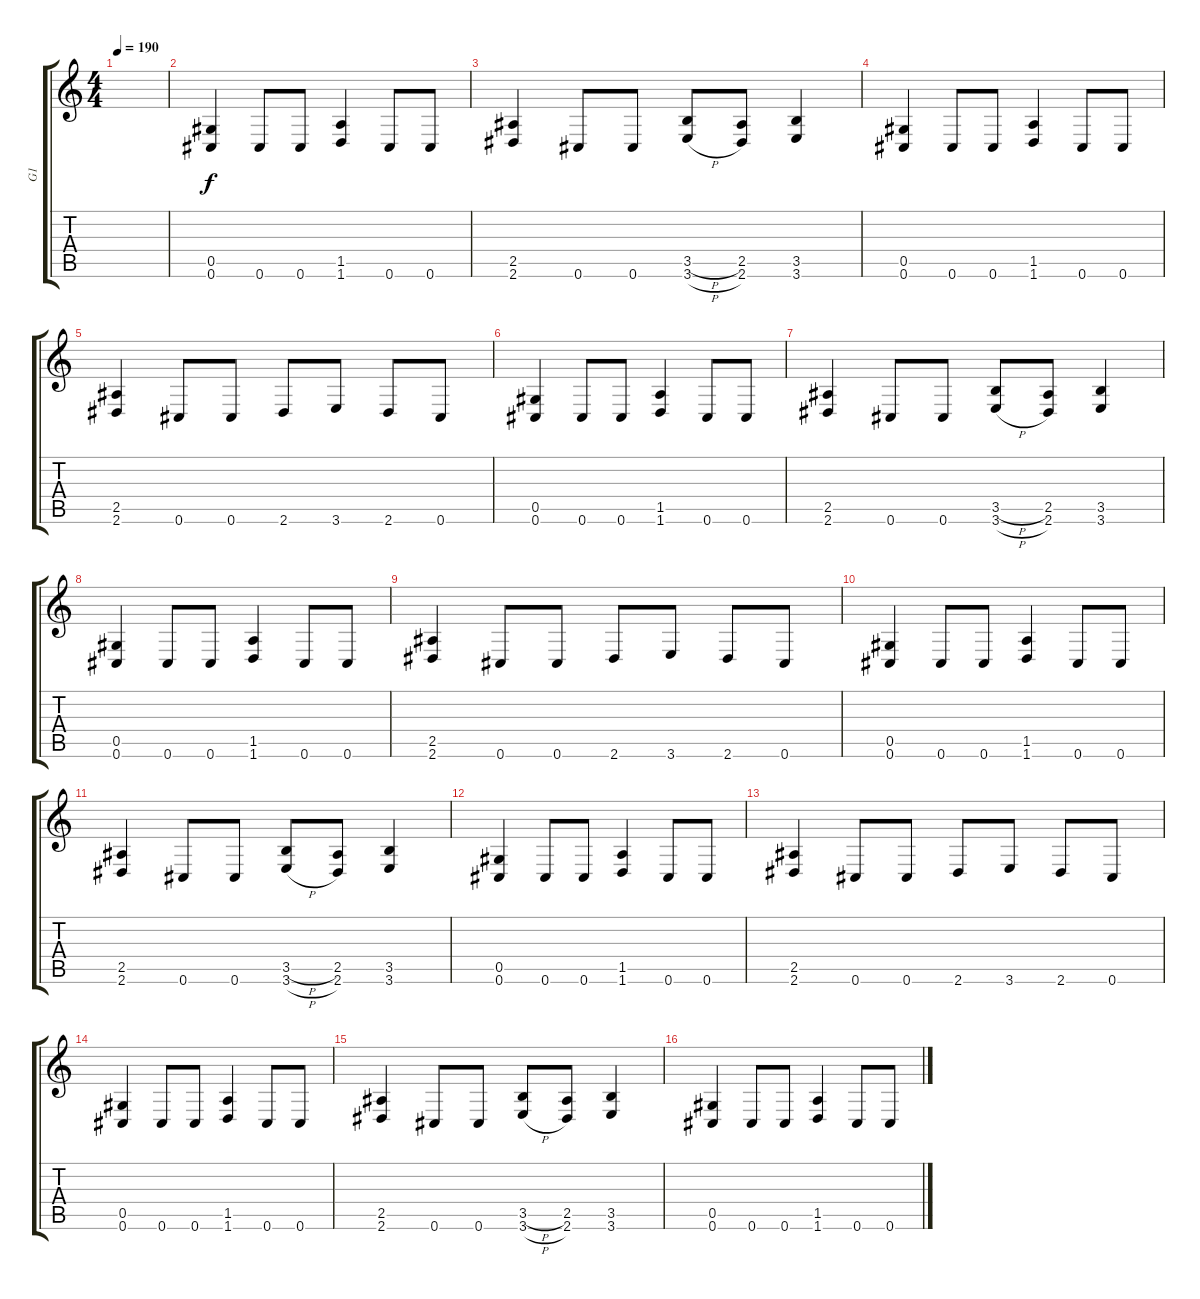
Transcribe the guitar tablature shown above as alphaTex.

\track ("G1" "G1") {instrument distortionguitar}
\staff {score tabs}
\tuning (Eb4 Bb3 Gb3 Db3 Ab2 Db2) {hide}
\ts (4 4)
\tempo 190
\clef g2
\ks c
|
(0.5 0.6).4 0.6.8 0.6.8 (1.5 1.6).4 0.6.8 0.6.8 |
(2.5 2.6).4 0.6.8 0.6.8 (3.5{h} 3.6{h}).8 (2.5 2.6).8 (3.5 3.6).4 |
(0.5 0.6).4 0.6.8 0.6.8 (1.5 1.6).4 0.6.8 0.6.8 |
(2.5 2.6).4 0.6.8 0.6.8 2.6.8 3.6.8 2.6.8 0.6.8 |
(0.5 0.6).4 0.6.8 0.6.8 (1.5 1.6).4 0.6.8 0.6.8 |
(2.5 2.6).4 0.6.8 0.6.8 (3.5{h} 3.6{h}).8 (2.5 2.6).8 (3.5 3.6).4 |
(0.5 0.6).4 0.6.8 0.6.8 (1.5 1.6).4 0.6.8 0.6.8 |
(2.5 2.6).4 0.6.8 0.6.8 2.6.8 3.6.8 2.6.8 0.6.8 |
(0.5 0.6).4 0.6.8 0.6.8 (1.5 1.6).4 0.6.8 0.6.8 |
(2.5 2.6).4 0.6.8 0.6.8 (3.5{h} 3.6{h}).8 (2.5 2.6).8 (3.5 3.6).4 |
(0.5 0.6).4 0.6.8 0.6.8 (1.5 1.6).4 0.6.8 0.6.8 |
(2.5 2.6).4 0.6.8 0.6.8 2.6.8 3.6.8 2.6.8 0.6.8 |
(0.5 0.6).4 0.6.8 0.6.8 (1.5 1.6).4 0.6.8 0.6.8 |
(2.5 2.6).4 0.6.8 0.6.8 (3.5{h} 3.6{h}).8 (2.5 2.6).8 (3.5 3.6).4 |
(0.5 0.6).4 0.6.8 0.6.8 (1.5 1.6).4 0.6.8 0.6.8
